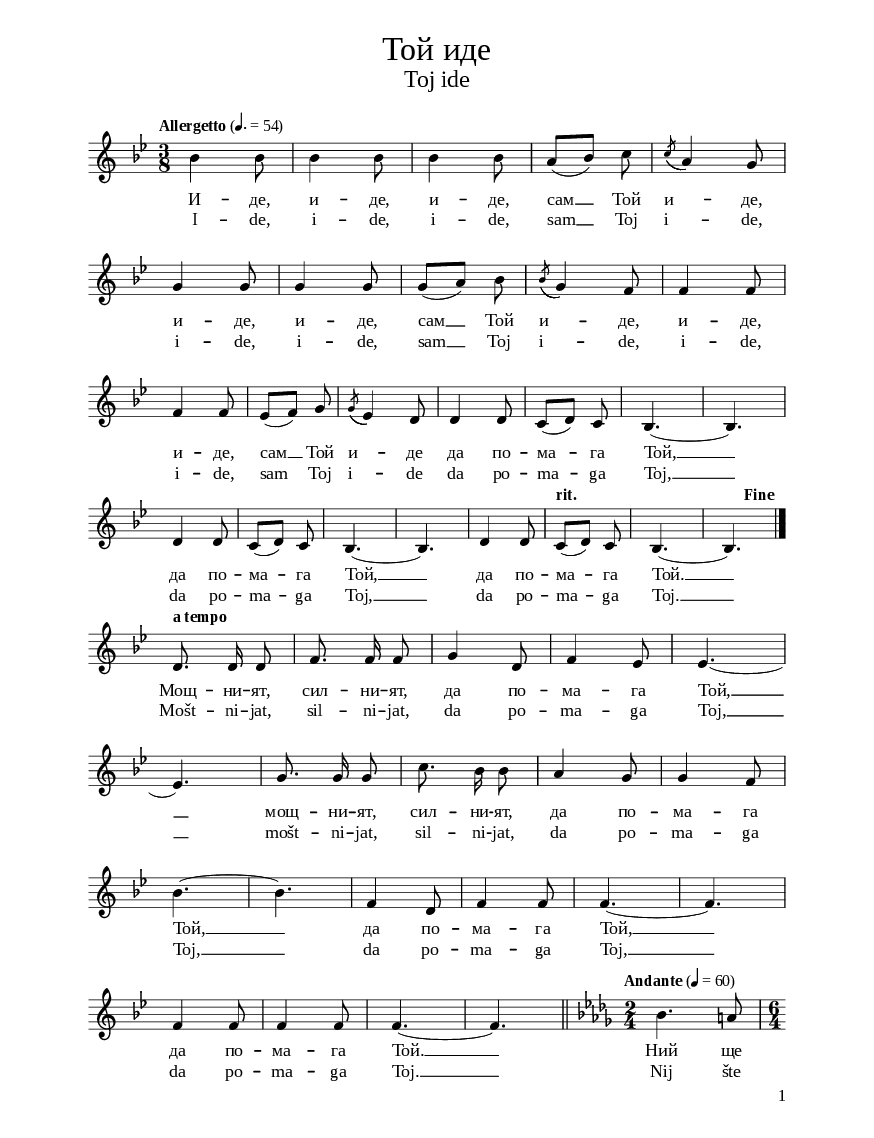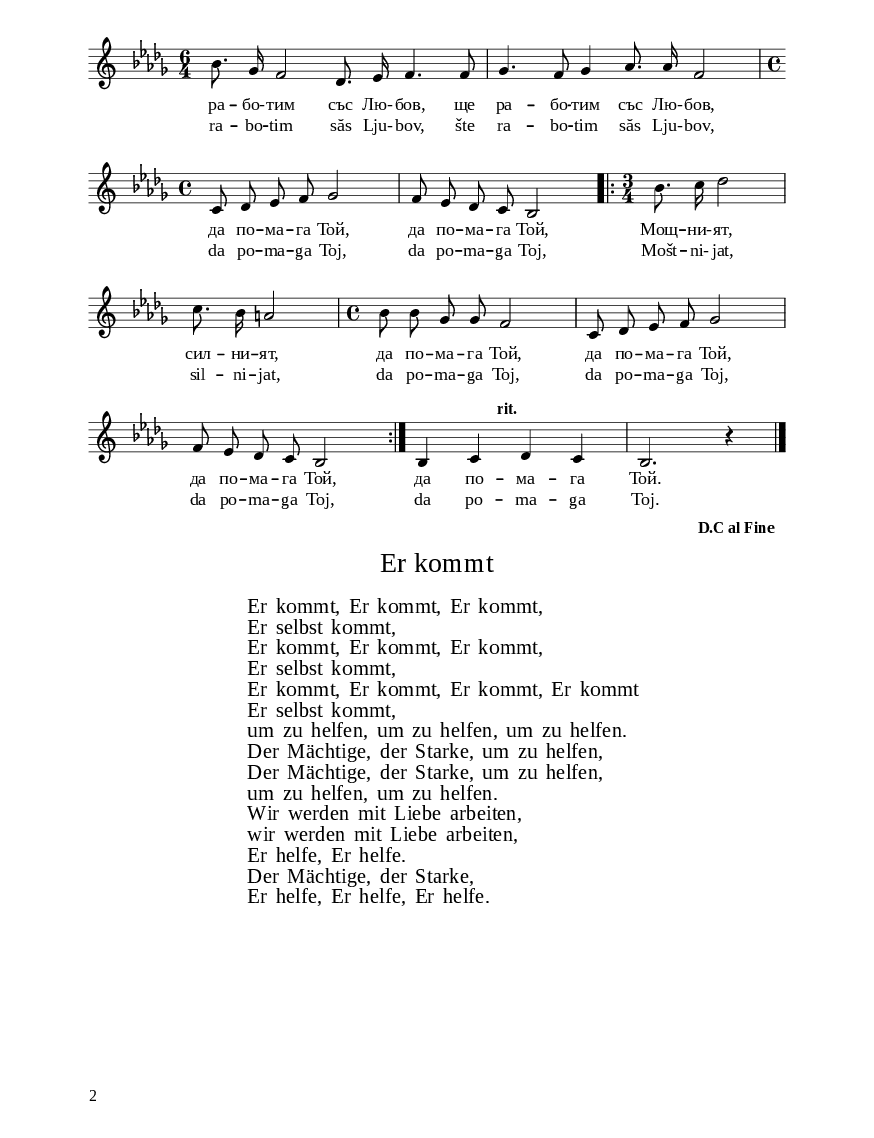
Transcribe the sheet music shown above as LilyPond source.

\version "2.24.2"

% include paper part and global functions
\include "include/globals.ily"

\bookpart {
  \label #'ref114
  \tocItem \markup "Той иде – Toj ide"
  \include "include/bookpart-paper.ily"
  \score {
    \include "include/score-layout.ily"


    \new Voice \absolute {
      \clef treble
      \key bes \major
      \time 3/8
      \tempoFunc "Allergetto" 4. "54"
      \autoBeamOff

      bes'4 bes'8 | bes'4 bes'8 |  bes'4 bes'8 |  a'8 ([ bes'8] )  c''8 \noBeam | \acciaccatura { c''8 ( } a'4 ) g'8 | \break

      g'4 g'8 | g'4 g'8 | g'8 ([ a'8] ) bes'8 \noBeam|  \acciaccatura { bes'8 ( } g'4 ) f'8 | f'4 f'8 | \break


      f'4 f'8 | es'8 ( [f'8 ]) g'8 \noBeam | \acciaccatura { g'8 ( } es'4 ) d'8 |  d'4 d'8 | c'8 ([ d'8 ]) c'8 \noBeam | bes4. ~ | bes4. \break


      | d'4 d'8 | c'8 ( [d'8] ) c'8 \noBeam | bes4. ~ | bes4. |  d'4 d'8 | \tempo "rit." c'8 [( d'8 )] \noBeam c'8 | bes4. ~ |
      \tempo "     Fine" bes4. \bar "|." \break

       \tempo "a tempo" d'8. \noBeam d'16 \noBeam d'8 |  f'8.\noBeam f'16 \noBeam f'8 | g'4 d'8 | f'4 es'8 |  es'4. ~ | \break

      es'4. | g'8.\noBeam g'16 \noBeam g'8 | c''8. \noBeam bes'16 \noBeam  bes'8 | a'4 g'8 | g'4 f'8 | \break

      bes'4. ~ | bes'4. | f'4 d'8 | f'4 f'8 | f'4. ~ | f'4. |  \break

      f'4 f'8 |f'4  f'8 | f'4. ~ |  f'4. \bar "||" \key bes \minor \time 2/4 |

      \tempoFunc "Andante" 4 "60"
      
      bes'4. a'8 | \break

      \time 6/4 \autoBeamOff bes'8. ges'16 f'2 des'8. es'16 f'4. f'8 |  ges'4. f'8 ges'4 as'8. as'16 f'2 |  \break

      \time 4/4  c'8 des'8 es'8 f'8 ges'2 | f'8 es'8 des'8 c'8 bes2 | \time 3/4  \bar ".|:"
        bes'8. c''16 des''2 | \break

        c''8. bes'16 a'2 | \time 4/4  bes'8 bes'8 ges'8 ges'8 f'2 | c'8 des'8 es'8 f'8 ges'2 | \break

        f'8 es'8 des'8 c'8 bes2
      \bar ":|." bes4 \tempo "       rit." c'4 des'4 c'4 | bes2. r4
      \bar "|."
    }

    \addlyrics {
      И  --  де,   и
      --  де,   и  --  де,   сам __   Той   и -- де,   и  --  де,   и  --  де,
      сам __   Той   и -- де,   и  --  де,   и  --  де,   сам __   Той  и -- де   да
      по  --  ма  --  га   Той, __   да   по  --  ма  --  га   Той, __   да
      по  --  ма  --  га   Той. __    Мощ  --  ни  --  ят,   сил  --  ни  --
      ят,   да   по  --  ма  --  га   Той, __  мощ  --  ни  --  ят,
      сил  --  ни  --  ят,   да   по  --  ма  --  га   Той, __    да   по  --
      ма  --  га   Той, __    да   по  --  ма  --  га   Той. __   Ний   ще   ра
      --  "бо-"  --  тим   със   "Лю-"  --  бов,   ще   ра  --  бо  --  тим
      със   "Лю-"  --  бов,   да   по  --  ма  --  га   Той,   да   по  --
      ма  --  га    Той,   Мощ  --  "ни-"  --  ят,   сил  --  ни  --
      ят,   да   по  --  ма  --  га   Той,   да   по  --  ма  --  га
      Той,   да   по  --  ма  --  га   Той,   да   по  --  ма  --  га
      Той.
    }
    \addlyrics {
      I  --  de,   i
      --  de,   i  --  de,   sam __   Toj   i -- de,   i  --  de,   i  --  de,
      sam __ Toj   i -- de,   i  --  de,   i  --  de,   sam   Toj  i -- de   da
      po  --  ma  --  ga   Toj, __    da   po  --  ma  --  ga   Toj, __   da
      po  --  ma  --  ga   Toj. __    Mošt  --  ni  --  jat,   sil  --  ni  --
      jat,   da   po  --  ma  --  ga   Toj, __  mošt  --  ni  --  jat,
      sil  --  ni  --  jat,   da   po  --  ma  --  ga   Toj, __   da   po  --
      ma  --  ga   Toj, __    da   po  --  ma  --  ga   Toj. __   Nij   šte   ra
      --  bo  --  tim   săs   "Lju-"  --  bov,   šte   ra  --  bo  --  tim
      săs   "Lju-"  --  bov,   da   po  --  ma  --  ga   Toj,   da   po  --
      ma  --  ga    Toj,   Mošt  --  "ni-"  --  jat,   sil  --  ni  --
      jat,   da   po  --  ma  --  ga   Toj,   da   po  --  ma  --  ga
      Toj,   da   po  --  ma  --  ga   Toj,   da   po  --  ma  --  ga
      Toj.
    }

      \header {
      title = \titleFunc "Той иде" "Toj ide"
    }

    \midi{}
  } % score


\markup \dc-one "D.C al Fine"

  

  % include foreign translation(s) of the song

  
  \version "2.24.2"

\markup \fill-line { \fontsize #deTitleFontSize "Er kommt" }
\markup \null
\markup \null
\markup \fontsize #deCoupletFontSize {
  \hspace #14
  \override #`(baseline-skip . ,deCoupletBaselineSkip)

  \column {

    \line { " " Er kommt, Er kommt, Er kommt, }

    \line { " " Er selbst kommt,  }

    \line { " "Er kommt, Er kommt, Er kommt,  }

    \line { " "Er selbst kommt,  }

    \line { " "Er kommt, Er kommt, Er kommt, Er kommt }

    \line { " " Er selbst kommt,}

    \line { " " um zu helfen, um zu helfen, um zu helfen.  }

    \line { " " Der Mächtige, der Starke, um zu helfen,  }

    \line { " " Der Mächtige, der Starke, um zu helfen,  }

    \line { " " um zu helfen, um zu helfen.  }

    \line { " "Wir werden mit Liebe arbeiten,  }

    \line { " "  wir werden mit Liebe arbeiten,  }

    \line { " " Er helfe, Er helfe. }
    \line { " "Der Mächtige, der Starke, }
    \line { " " Er helfe, Er helfe, Er helfe. }

  }
}


} % bookpart
